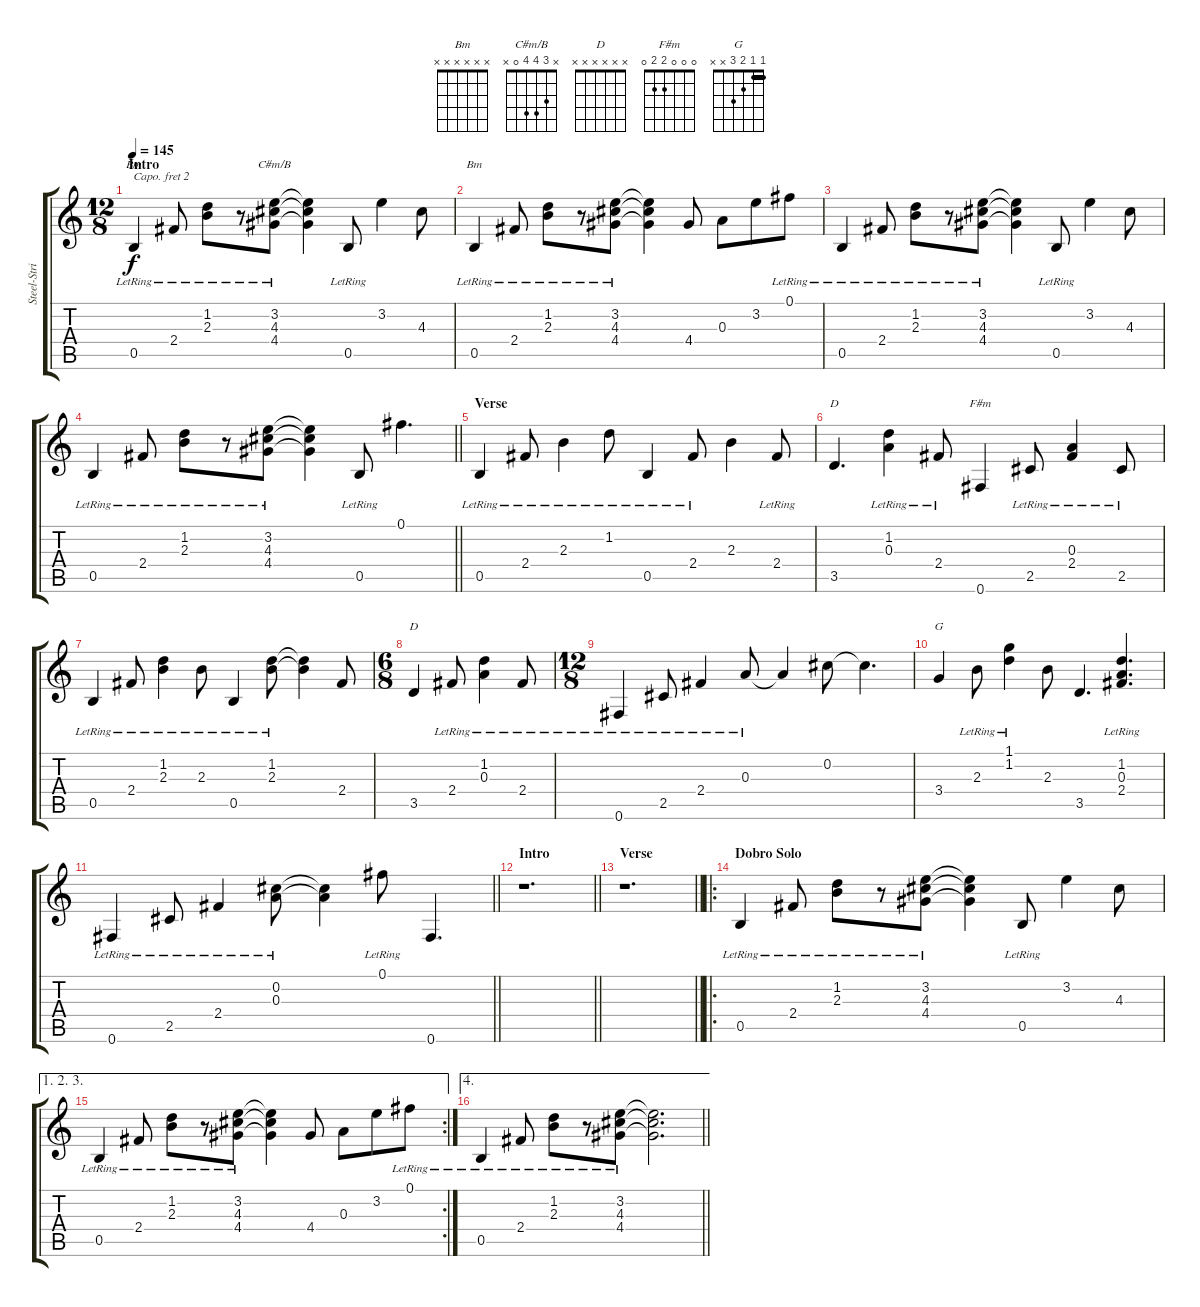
\track ("Steel-Stringed Acoustic" "Steel-Stri") {instrument acousticguitarsteel}
\staff {score tabs}
\capo 2
\tuning (E4 B3 G3 D3 A2 E2) {hide}
\chord ("Bm" x 1 2 2 0 x)
\chord ("C#m/B" x 3 4 4 0 x)
\chord ("Bm" x x x x x x)
\chord ("D" x 1 0 2 3 x)
\chord ("F#m" 0 0 0 2 2 0)
\chord ("D" x x x x x x)
\chord ("G" 1 1 2 3 x x) {barre 1}
\ts (12 8)
\section ("" "Intro")
\tempo 145
\clef g2
\ks c
0.5{lr}.4{ch "Bm" dy f instrument acousticguitarsteel} 2.4{lr}.8 (1.2{lr} 2.3{lr}).8 r.8 (3.2{lr} 4.3{lr} 4.4{lr}).8{ch "C#m/B"} (3.2{t} 4.3{t} 4.4{t}).4 0.5{lr}.8 3.2.4 4.3.8 |
0.5{lr}.4{ch "Bm"} 2.4{lr}.8 (1.2{lr} 2.3{lr}).8 r.8 (3.2{lr} 4.3{lr} 4.4{lr}).8 (3.2{t} 4.3{t} 4.4{t}).4 4.4.8 0.3.8 3.2.8 0.1{lr}.8 |
0.5{lr}.4 2.4{lr}.8 (1.2{lr} 2.3{lr}).8 r.8 (3.2{lr} 4.3{lr} 4.4{lr}).8 (3.2{t} 4.3{t} 4.4{t}).4 0.5{lr}.8 3.2.4 4.3.8 |
\barLineRight lightlight
0.5{lr}.4 2.4{lr}.8 (1.2{lr} 2.3{lr}).8 r.8 (3.2{lr} 4.3{lr} 4.4{lr}).8 (3.2{t} 4.3{t} 4.4{t}).4 0.5{lr}.8 0.1.4{d} |
\section ("" "Verse")
0.5{lr}.4 2.4{lr}.8 2.3{lr}.4 1.2{lr}.8 0.5{lr}.4 2.4{lr}.8 2.3.4 2.4{lr}.8 |
3.5.4{d ch "D"} (1.2 0.3{lr}).4 2.4{lr}.8 0.6.4{ch "F#m"} 2.5{lr}.8 (0.3 2.4{lr}).4 2.5{lr}.8 |
0.5{lr}.4 2.4{lr}.8 (1.2{lr} 2.3{lr}).4 2.3{lr}.8 0.5{lr}.4 (1.2{lr} 2.3).8 (1.2{t} 2.3{t}).4 2.4.8 |
\ts (6 8)
3.5.4{ch "D"} 2.4{lr}.8 (1.2 0.3{lr}).4 2.4{lr}.8 |
\ts (12 8)
0.6{lr}.4 2.5{lr}.8 2.4{lr}.4 0.3{lr}.8 0.3{t}.4 0.2.8 0.2{t}.4{d} |
3.4.4{ch "G"} 2.3{lr}.8 (1.1 1.2{lr}).4 2.3.8 3.5.4{d} (1.2 0.3{lr} 2.4{lr}).4{d} |
\barLineRight lightlight
0.6{lr}.4 2.5{lr}.8 2.4{lr}.4 (0.2{lr} 0.3{lr}).8 (0.2{t} 0.3{t}).4 0.1{lr}.8 0.6.4{d} |
\section ("" "Intro")
\barLineRight lightlight
r.1{d} |
\section ("" "Verse")
\barLineRight lightlight
r.1{d} |
\ro
\section ("" "Dobro Solo")
0.5{lr}.4 2.4{lr}.8 (1.2{lr} 2.3{lr}).8 r.8 (3.2{lr} 4.3{lr} 4.4{lr}).8 (3.2{t} 4.3{t} 4.4{t}).4 0.5{lr}.8 3.2.4 4.3.8 |
\ae (1 2 3)
\rc 2
0.5{lr}.4 2.4{lr}.8 (1.2{lr} 2.3{lr}).8 r.8 (3.2{lr} 4.3{lr} 4.4{lr}).8 (3.2{t} 4.3{t} 4.4{t}).4 4.4.8 0.3.8 3.2.8 0.1{lr}.8 |
\ae 4
\barLineRight lightlight
0.5{lr}.4 2.4{lr}.8 (1.2{lr} 2.3{lr}).8 r.8 (3.2{lr} 4.3{lr} 4.4{lr}).8 (3.2{t} 4.3{t} 4.4{t}).2{d}
